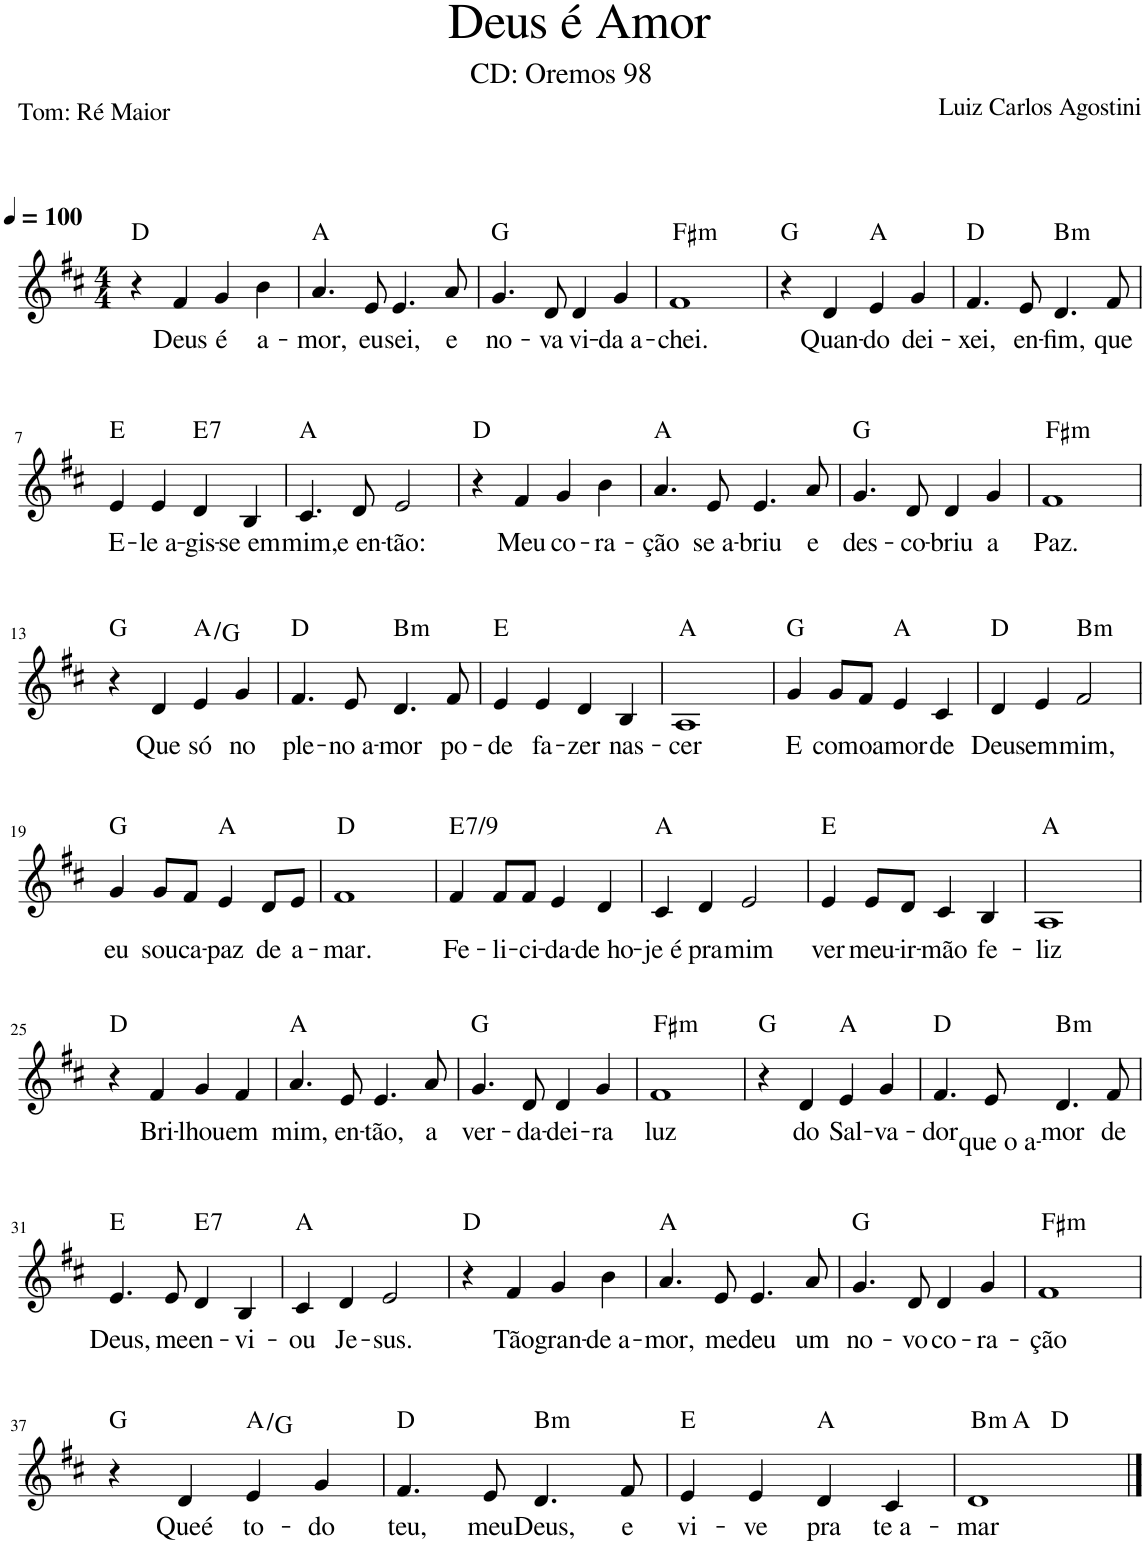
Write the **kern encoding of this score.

**kern	**text	**harte
*part1	*part1	*part1
*staff1	*staff1	*
*I"Voz	*	*
*I'Vo.	*	*
*clefG2	*	*
*k[f#c#]	*	*
*M4/4	*	*
*MM100	*	*
=1	=1	=1
4r	.	D:maj
!	!LO:LY:b	!
4f#/	Deus	.
!	!LO:LY:b	!
4g/	é	.
!	!LO:LY:b	!
4b\	a-	.
=2	=2	=2
!	!LO:LY:b	!
4.a/	-mor,	A:maj
!	!LO:LY:b	!
8e/	eu	.
!	!LO:LY:b	!
4.e/	sei,	.
!	!LO:LY:b	!
8a/	e	.
=3	=3	=3
!	!LO:LY:b	!
4.g/	no-	G:maj
!	!LO:LY:b	!
8d/	-va	.
!	!LO:LY:b	!
4d/	vi-	.
!	!LO:LY:b	!
4g/	-da a-	.
=4	=4	=4
!	!LO:LY:b	!LO:H:kt=m
1f#	-chei.	F#:min
=5	=5	=5
4r	.	G:maj
!	!LO:LY:b	!
4d/	Quan-	.
!	!LO:LY:b	!
4e/	-do	A:maj
!	!LO:LY:b	!
4g/	dei-	.
=6	=6	=6
!	!LO:LY:b	!
4.f#/	-xei,	D:maj
!	!LO:LY:b	!
8e/	en-	.
!	!LO:LY:b	!LO:H:kt=m
4.d/	-fim,	B:min
!	!LO:LY:b	!
8f#/	que	.
!!LO:LB:g=z
=7	=7	=7
!	!LO:LY:b	!
4e/	E-	E:maj
!	!LO:LY:b	!
4e/	-le a-	.
!	!LO:LY:b	!LO:H:kt=7
4d/	-gis-	E:7
!	!LO:LY:b	!
4B/	-se em	.
=8	=8	=8
!	!LO:LY:b	!
4.c#/	mim,	A:maj
!	!LO:LY:b	!
8d/	e en-	.
!	!LO:LY:b	!
2e/	-tão:	.
=9	=9	=9
4r	.	D:maj
!	!LO:LY:b	!
4f#/	Meu	.
!	!LO:LY:b	!
4g/	co-	.
!	!LO:LY:b	!
4b\	-ra-	.
=10	=10	=10
!	!LO:LY:b	!
4.a/	-ção	A:maj
!	!LO:LY:b	!
8e/	se a-	.
!	!LO:LY:b	!
4.e/	-briu	.
!	!LO:LY:b	!
8a/	e	.
=11	=11	=11
!	!LO:LY:b	!
4.g/	des-	G:maj
!	!LO:LY:b	!
8d/	-co-	.
!	!LO:LY:b	!
4d/	-briu	.
!	!LO:LY:b	!
4g/	a	.
=12	=12	=12
!	!LO:LY:b	!LO:H:kt=m
1f#	Paz.	F#:min
!!LO:LB:g=z
=13	=13	=13
4r	.	G:maj
!	!LO:LY:b	!
4d/	Que	.
!	!LO:LY:b	!
4e/	só	A:maj/b7
!	!LO:LY:b	!
4g/	no	.
=14	=14	=14
!	!LO:LY:b	!
4.f#/	ple-	D:maj
!	!LO:LY:b	!
8e/	-no a-	.
!	!LO:LY:b	!LO:H:kt=m
4.d/	-mor	B:min
!	!LO:LY:b	!
8f#/	po-	.
=15	=15	=15
!	!LO:LY:b	!
4e/	-de	E:maj
!	!LO:LY:b	!
4e/	fa-	.
!	!LO:LY:b	!
4d/	-zer	.
!	!LO:LY:b	!
4B/	nas-	.
=16	=16	=16
!	!LO:LY:b	!
1A	-cer	A:maj
=17	=17	=17
!	!LO:LY:b	!
4g/	E	G:maj
!	!LO:LY:b	!
8g/L	com	.
!	!LO:LY:b	!
8f#/J	o	.
!	!LO:LY:b	!
4e/	amor	A:maj
!	!LO:LY:b	!
4c#/	de	.
=18	=18	=18
!	!LO:LY:b	!
4d/	Deus	D:maj
!	!LO:LY:b	!
4e/	em	.
!	!LO:LY:b	!LO:H:kt=m
2f#/	mim,	B:min
!!LO:LB:g=z
=19	=19	=19
!	!LO:LY:b	!
4g/	eu	G:maj
!	!LO:LY:b	!
8g/L	sou	.
!	!LO:LY:b	!
8f#/J	ca-	.
!	!LO:LY:b	!
4e/	-paz	A:maj
!	!LO:LY:b	!
8d/L	de	.
!	!LO:LY:b	!
8e/J	a-	.
=20	=20	=20
!	!LO:LY:b	!
1f#	-mar.	D:maj
=21	=21	=21
!	!LO:LY:b	!LO:H:kt=7/9
4f#/	Fe-	E:maj
!	!LO:LY:b	!
8f#/L	-li-	.
!	!LO:LY:b	!
8f#/J	-ci-	.
!	!LO:LY:b	!
4e/	-da-	.
!	!LO:LY:b	!
4d/	-de ho-	.
=22	=22	=22
!	!LO:LY:b	!
4c#/	-je é	A:maj
!	!LO:LY:b	!
4d/	pra	.
!	!LO:LY:b	!
2e/	mim	.
=23	=23	=23
!	!LO:LY:b	!
4e/	ver	E:maj
!	!LO:LY:b	!
8e/L	meu-	.
!	!LO:LY:b	!
8d/J	ir-	.
!	!LO:LY:b	!
4c#/	-mão	.
!	!LO:LY:b	!
4B/	fe-	.
=24	=24	=24
!	!LO:LY:b	!
1A	-liz	A:maj
!!LO:LB:g=z
=25	=25	=25
4r	.	D:maj
!	!LO:LY:b	!
4f#/	Bri-	.
!	!LO:LY:b	!
4g/	-lhou	.
!	!LO:LY:b	!
4f#/	em	.
=26	=26	=26
!	!LO:LY:b	!
4.a/	mim,	A:maj
!	!LO:LY:b	!
8e/	en-	.
!	!LO:LY:b	!
4.e/	-tão,	.
!	!LO:LY:b	!
8a/	a	.
=27	=27	=27
!	!LO:LY:b	!
4.g/	ver-	G:maj
!	!LO:LY:b	!
8d/	-da-	.
!	!LO:LY:b	!
4d/	-dei-	.
!	!LO:LY:b	!
4g/	-ra	.
=28	=28	=28
!	!LO:LY:b	!LO:H:kt=m
1f#	luz	F#:min
=29	=29	=29
4r	.	G:maj
!	!LO:LY:b	!
4d/	do	.
!	!LO:LY:b	!
4e/	Sal-	A:maj
!	!LO:LY:b	!
4g/	-va-	.
=30	=30	=30
!	!LO:LY:b	!
4.f#/	-dor	D:maj
!	!LO:LY:b	!
8e/	que o a-	.
!	!LO:LY:b	!LO:H:kt=m
4.d/	-mor	B:min
!	!LO:LY:b	!
8f#/	de	.
!!LO:LB:g=z
=31	=31	=31
!	!LO:LY:b	!
4.e/	Deus,	E:maj
!	!LO:LY:b	!
8e/	me	.
!	!LO:LY:b	!LO:H:kt=7
4d/	en-	E:7
!	!LO:LY:b	!
4B/	-vi-	.
=32	=32	=32
!	!LO:LY:b	!
4c#/	-ou	A:maj
!	!LO:LY:b	!
4d/	Je-	.
!	!LO:LY:b	!
2e/	-sus.	.
=33	=33	=33
4r	.	D:maj
!	!LO:LY:b	!
4f#/	Tão	.
!	!LO:LY:b	!
4g/	gran-	.
!	!LO:LY:b	!
4b\	-de a-	.
=34	=34	=34
!	!LO:LY:b	!
4.a/	-mor,	A:maj
!	!LO:LY:b	!
8e/	me	.
!	!LO:LY:b	!
4.e/	deu	.
!	!LO:LY:b	!
8a/	um	.
=35	=35	=35
!	!LO:LY:b	!
4.g/	no-	G:maj
!	!LO:LY:b	!
8d/	-vo	.
!	!LO:LY:b	!
4d/	co-	.
!	!LO:LY:b	!
4g/	-ra-	.
=36	=36	=36
!	!LO:LY:b	!LO:H:kt=m
1f#	-ção	F#:min
!!LO:LB:g=z
=37	=37	=37
4r	.	G:maj
!	!LO:LY:b	!
4d/	Queé	.
!	!LO:LY:b	!
4e/	to-	A:maj/b7
!	!LO:LY:b	!
4g/	-do	.
=38	=38	=38
!	!LO:LY:b	!
4.f#/	teu,	D:maj
!	!LO:LY:b	!
8e/	meu	.
!	!LO:LY:b	!LO:H:kt=m
4.d/	Deus,	B:min
!	!LO:LY:b	!
8f#/	e	.
=39	=39	=39
!	!LO:LY:b	!
4e/	vi-	E:maj
!	!LO:LY:b	!
4e/	-ve	.
!	!LO:LY:b	!
4d/	pra	A:maj
!	!LO:LY:b	!
4c#/	te a-	.
=40	=40	=40
!	!LO:LY:b	!LO:H:kt=m
*^	*	*
*	*^	*	*
1d	4ryy	2ryy	-mar	B:min
.	2.ryy	.	.	A:maj
.	.	2ryy	.	D:maj
*v	*v	*v	*	*
==	==	==
*-	*-	*-
